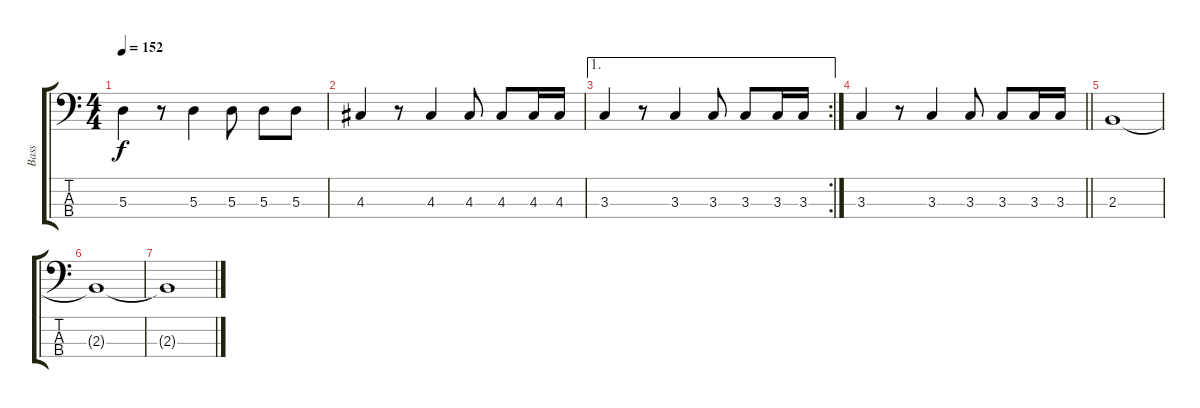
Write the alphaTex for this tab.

\track ("Bass" "Bass") {instrument electricbassfinger}
\staff {score tabs}
\tuning (G2 D2 A1 E1) {hide}
\ts (4 4)
\tempo 152
\clef f4
\ks c
5.3.4{dy f} r.8 5.3.4 5.3.8 5.3.8 5.3.8 |
4.3.4 r.8 4.3.4 4.3.8 4.3.8 4.3.16 4.3.16 |
\ae 1
\rc 2
3.3.4 r.8 3.3.4 3.3.8 3.3.8 3.3.16 3.3.16 |
\barLineRight lightlight
3.3.4 r.8 3.3.4 3.3.8 3.3.8 3.3.16 3.3.16 |
2.3.1{volume 8} |
2.3{t}.1 |
2.3{t}.1
